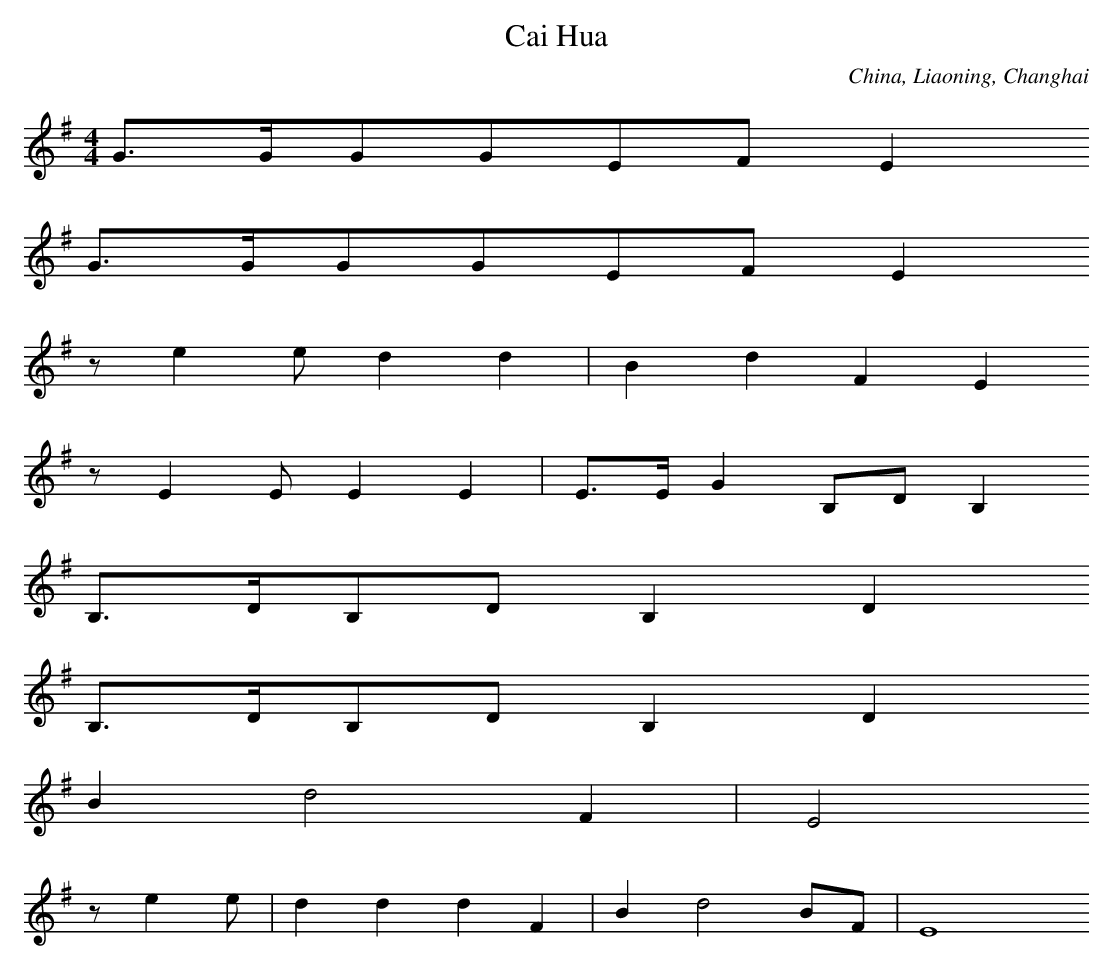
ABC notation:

X:1
T: Cai Hua
O: China, Liaoning, Changhai
M: 4/4
L: 1/16
K: G
G3GG2G2E2F2E4
G3GG2G2E2F2E4
z2e4e2d4d4 | B4d4F4E4
z2E4E2E4E4 | E3EG4B,2D2B,4
B,3DB,2D2B,4D4
B,3DB,2D2B,4D4
B4d8F4 | E8
z2e4e2 | d4d4d4F4 | B4d8B2F2 | E16
